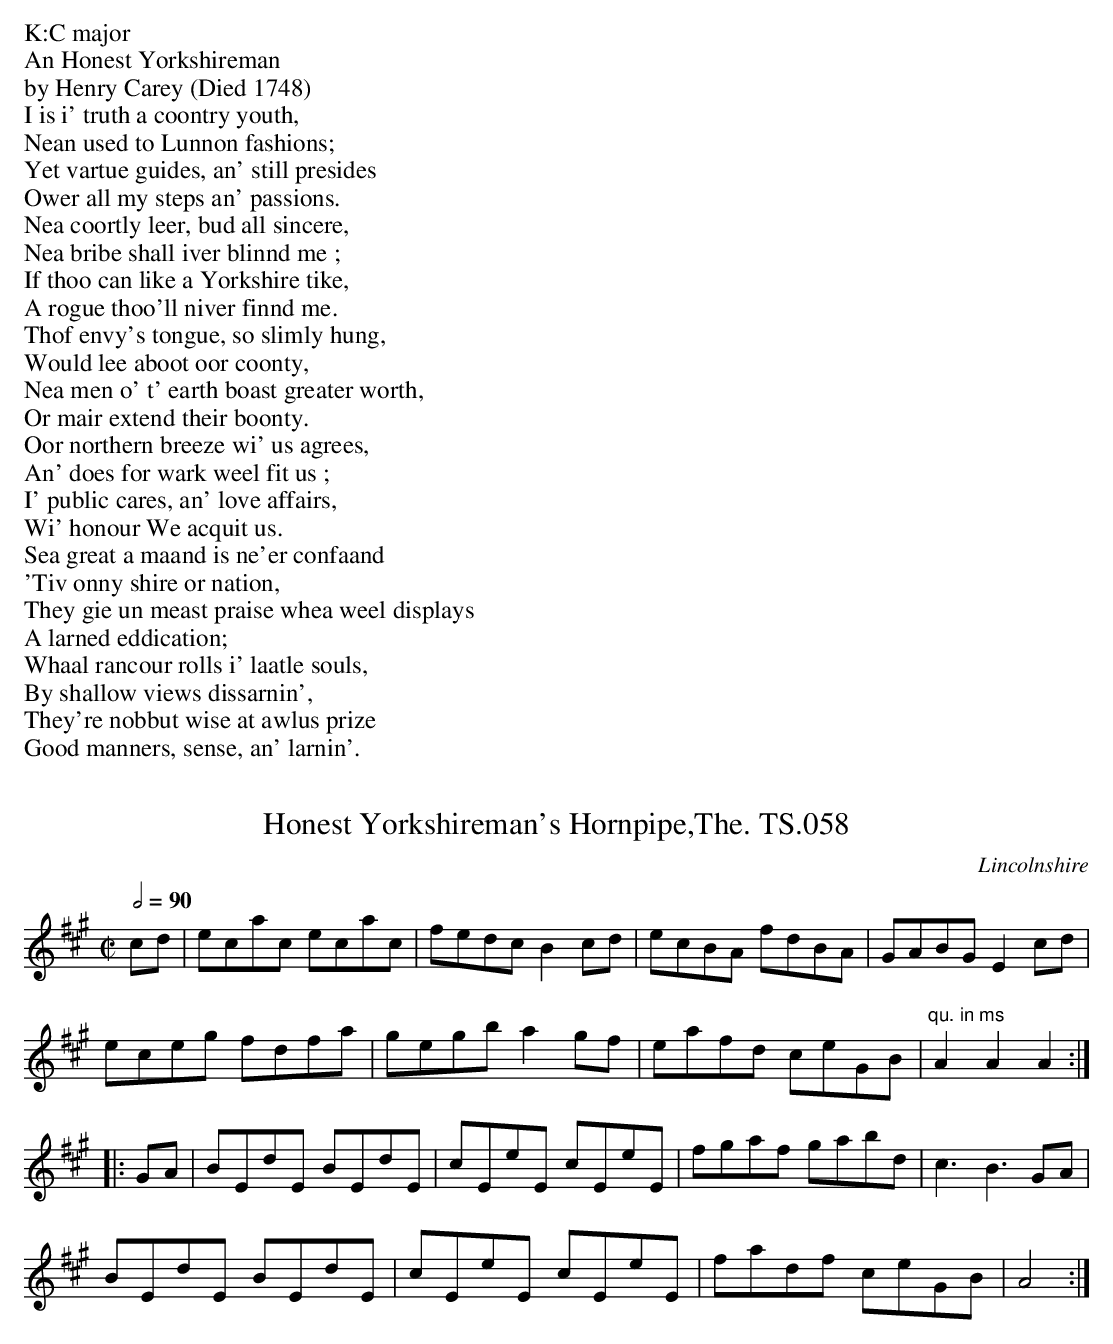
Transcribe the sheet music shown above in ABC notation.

X:1
T:Honest Yorkshireman's Hornpipe,The. TS.058
M:C|
L:1/8
Q:1/2=90
%%begintext
K:C major
An Honest Yorkshireman
by Henry Carey (Died 1748)
I is i' truth a coontry youth,
Nean used to Lunnon fashions;
Yet vartue guides, an' still presides
Ower all my steps an' passions.
Nea coortly leer, bud all sincere,
Nea bribe shall iver blinnd me ;
If thoo can like a Yorkshire tike,
A rogue thoo'll niver finnd me.
Thof envy's tongue, so slimly hung,
Would lee aboot oor coonty,
Nea men o' t' earth boast greater worth,
Or mair extend their boonty.
Oor northern breeze wi' us agrees,
An' does for wark weel fit us ;
I' public cares, an' love affairs,
Wi' honour We acquit us.
Sea great a maand is ne'er confaand
'Tiv onny shire or nation,
They gie un meast praise whea weel displays
A larned eddication;
Whaal rancour rolls i' laatle souls,
By shallow views dissarnin',
They're nobbut wise at awlus prize
Good manners, sense, an' larnin'.
%%endtext
O:Lincolnshire
K:A
cd|ecac ecac|fedc B2cd|ecBA fdBA|GABGE2cd|!
eceg fdfa|gegba2gf|eafd ceGB|"qu. in ms"A2A2A2:|!
|:GA|BEdE BEdE|cEeE cEeE|fgaf gabd|c3B3 GA|!
BEdE BEdE|cEeE cEeE|fadf ceGB|A4:|
